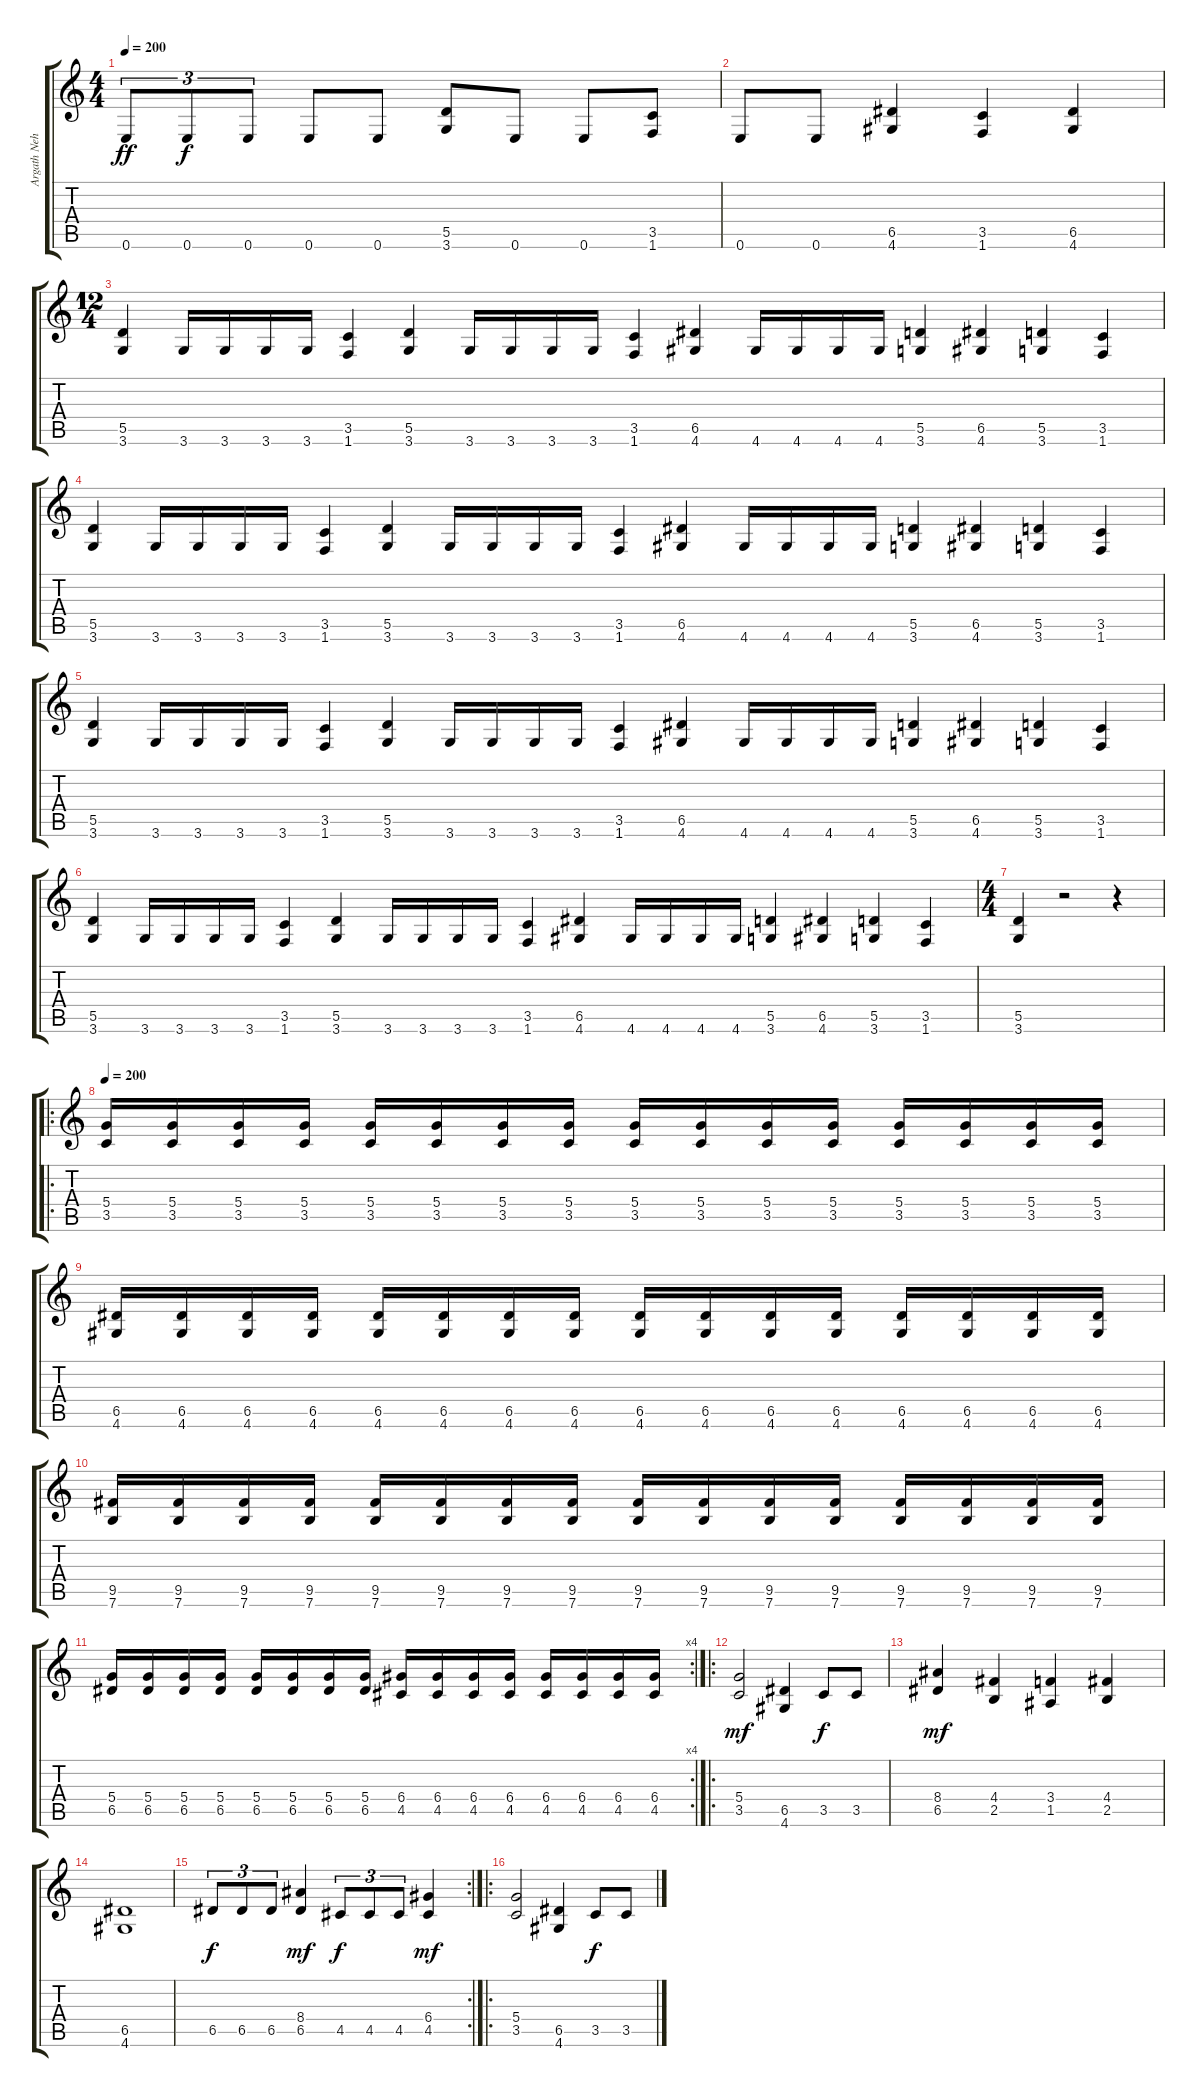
\track ("Argath Nehrim Narvokh" "Argath Neh") {instrument overdrivenguitar}
\staff {score tabs}
\tuning (E4 B3 G3 D3 A2 E2) {hide}
\ts (4 4)
\tempo 200
\clef g2
\ks c
0.6.8{tu (3 2) dy ff} 0.6.8{tu (3 2) dy f} 0.6.8{tu (3 2)} 0.6.8 0.6.8 (5.5 3.6).8 0.6.8 0.6.8 (3.5 1.6).8 |
0.6.8 0.6.8 (6.5 4.6).4 (3.5 1.6).4 (6.5 4.6).4 |
\ts (12 4)
(5.5 3.6).4{volume 12} 3.6.16 3.6.16 3.6.16 3.6.16 (3.5 1.6).4 (5.5 3.6).4 3.6.16 3.6.16 3.6.16 3.6.16 (3.5 1.6).4 (6.5 4.6).4 4.6.16 4.6.16 4.6.16 4.6.16 (5.5 3.6).4 (6.5 4.6).4 (5.5 3.6).4 (3.5 1.6).4 |
(5.5 3.6).4 3.6.16 3.6.16 3.6.16 3.6.16 (3.5 1.6).4 (5.5 3.6).4 3.6.16 3.6.16 3.6.16 3.6.16 (3.5 1.6).4 (6.5 4.6).4 4.6.16 4.6.16 4.6.16 4.6.16 (5.5 3.6).4 (6.5 4.6).4 (5.5 3.6).4 (3.5 1.6).4 |
(5.5 3.6).4 3.6.16 3.6.16 3.6.16 3.6.16 (3.5 1.6).4 (5.5 3.6).4 3.6.16 3.6.16 3.6.16 3.6.16 (3.5 1.6).4 (6.5 4.6).4 4.6.16 4.6.16 4.6.16 4.6.16 (5.5 3.6).4 (6.5 4.6).4 (5.5 3.6).4 (3.5 1.6).4 |
(5.5 3.6).4 3.6.16 3.6.16 3.6.16 3.6.16 (3.5 1.6).4 (5.5 3.6).4 3.6.16 3.6.16 3.6.16 3.6.16 (3.5 1.6).4 (6.5 4.6).4 4.6.16 4.6.16 4.6.16 4.6.16 (5.5 3.6).4 (6.5 4.6).4 (5.5 3.6).4 (3.5 1.6).4 |
\ts (4 4)
(5.5 3.6).4 r.2 r.4 |
\ro
\tempo 200
(5.4 3.5).16{volume 14} (5.4 3.5).16 (5.4 3.5).16 (5.4 3.5).16 (5.4 3.5).16 (5.4 3.5).16 (5.4 3.5).16 (5.4 3.5).16 (5.4 3.5).16 (5.4 3.5).16 (5.4 3.5).16 (5.4 3.5).16 (5.4 3.5).16 (5.4 3.5).16 (5.4 3.5).16 (5.4 3.5).16 |
(6.5 4.6).16 (6.5 4.6).16 (6.5 4.6).16 (6.5 4.6).16 (6.5 4.6).16 (6.5 4.6).16 (6.5 4.6).16 (6.5 4.6).16 (6.5 4.6).16 (6.5 4.6).16 (6.5 4.6).16 (6.5 4.6).16 (6.5 4.6).16 (6.5 4.6).16 (6.5 4.6).16 (6.5 4.6).16 |
(9.5 7.6).16 (9.5 7.6).16 (9.5 7.6).16 (9.5 7.6).16 (9.5 7.6).16 (9.5 7.6).16 (9.5 7.6).16 (9.5 7.6).16 (9.5 7.6).16 (9.5 7.6).16 (9.5 7.6).16 (9.5 7.6).16 (9.5 7.6).16 (9.5 7.6).16 (9.5 7.6).16 (9.5 7.6).16 |
\rc 4
(5.4 6.5).16 (5.4 6.5).16 (5.4 6.5).16 (5.4 6.5).16 (5.4 6.5).16 (5.4 6.5).16 (5.4 6.5).16 (5.4 6.5).16 (6.4 4.5).16 (6.4 4.5).16 (6.4 4.5).16 (6.4 4.5).16 (6.4 4.5).16 (6.4 4.5).16 (6.4 4.5).16 (6.4 4.5).16 |
\ro
(5.4 3.5).2{dy mf volume 13} (6.5 4.6).4 3.5.8{dy f} 3.5.8 |
(8.4 6.5).4{dy mf} (4.4 2.5).4 (3.4 1.5).4 (4.4 2.5).4 |
(6.5 4.6).1 |
\rc 2
6.5.8{tu (3 2) dy f} 6.5.8{tu (3 2)} 6.5.8{tu (3 2)} (8.4 6.5).4{dy mf} 4.5.8{tu (3 2) dy f} 4.5.8{tu (3 2)} 4.5.8{tu (3 2)} (6.4 4.5).4{dy mf} |
\ro
(5.4 3.5).2 (6.5 4.6).4 3.5.8{dy f} 3.5.8
